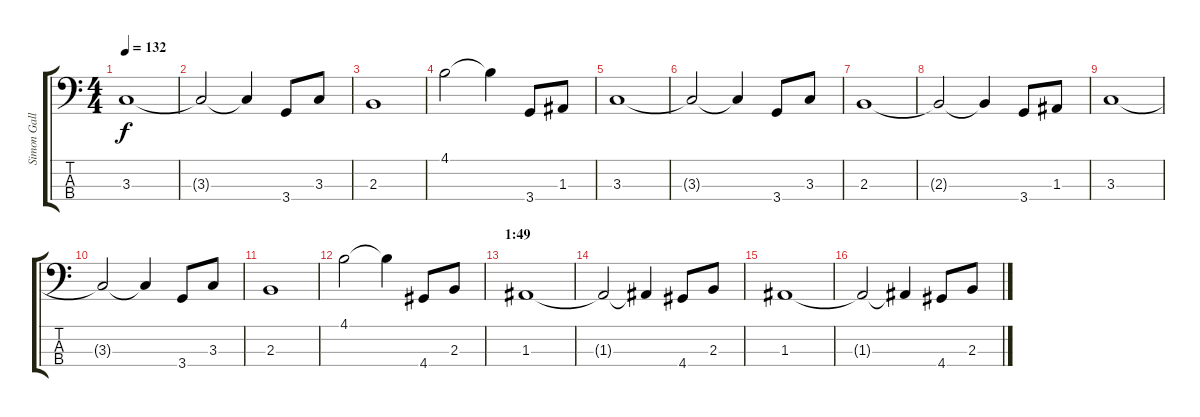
\track ("Simon Gallup (bass)" "Simon Gall") {instrument electricbasspick}
\staff {score tabs}
\tuning (G2 D2 A1 E1) {hide}
\ts (4 4)
\tempo 132
\clef f4
\ks c
3.3.1{dy f} |
3.3{t}.2 3.3{t}.4 3.4.8 3.3.8 |
2.3.1 |
4.1.2 4.1{t}.4 3.4.8 1.3.8 |
3.3.1 |
3.3{t}.2 3.3{t}.4 3.4.8 3.3.8 |
2.3.1 |
2.3{t}.2 2.3{t}.4 3.4.8 1.3.8 |
3.3.1 |
3.3{t}.2 3.3{t}.4 3.4.8 3.3.8 |
2.3.1 |
4.1.2 4.1{t}.4 4.4.8 2.3.8 |
\section ("" "1:49")
1.3.1 |
1.3{t}.2 1.3{t}.4 4.4.8 2.3.8 |
1.3.1 |
1.3{t}.2 1.3{t}.4 4.4.8 2.3.8
